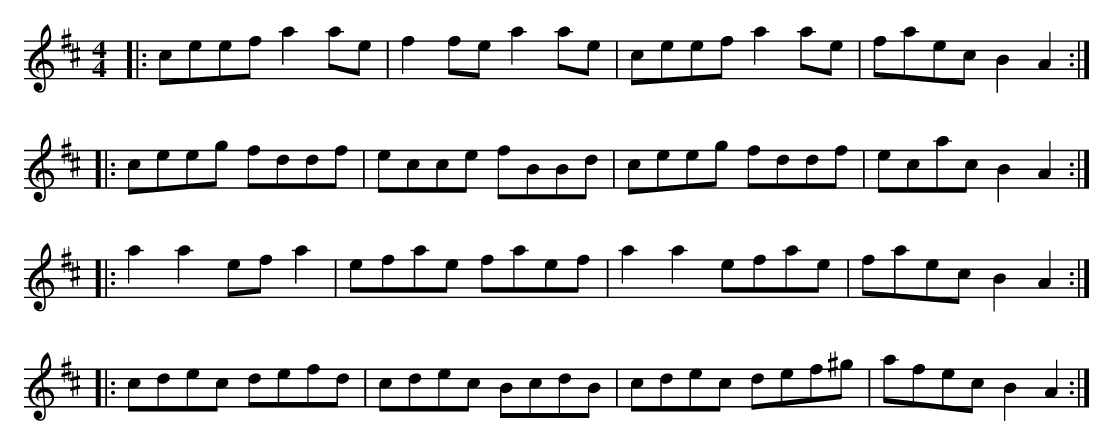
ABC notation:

X:1
M:4/4
K:Amix
|:ceef a2ae|f2fe a2ae|ceef a2ae|faec B2A2:|
|:ceeg fddf|ecce fBBd|ceeg fddf|ecac B2A2:|
|:a2a2 efa2|efae faef|a2a2 efae|faec B2A2:|
|:cdec defd|cdec BcdB|cdec def^g|afec B2A2:|
